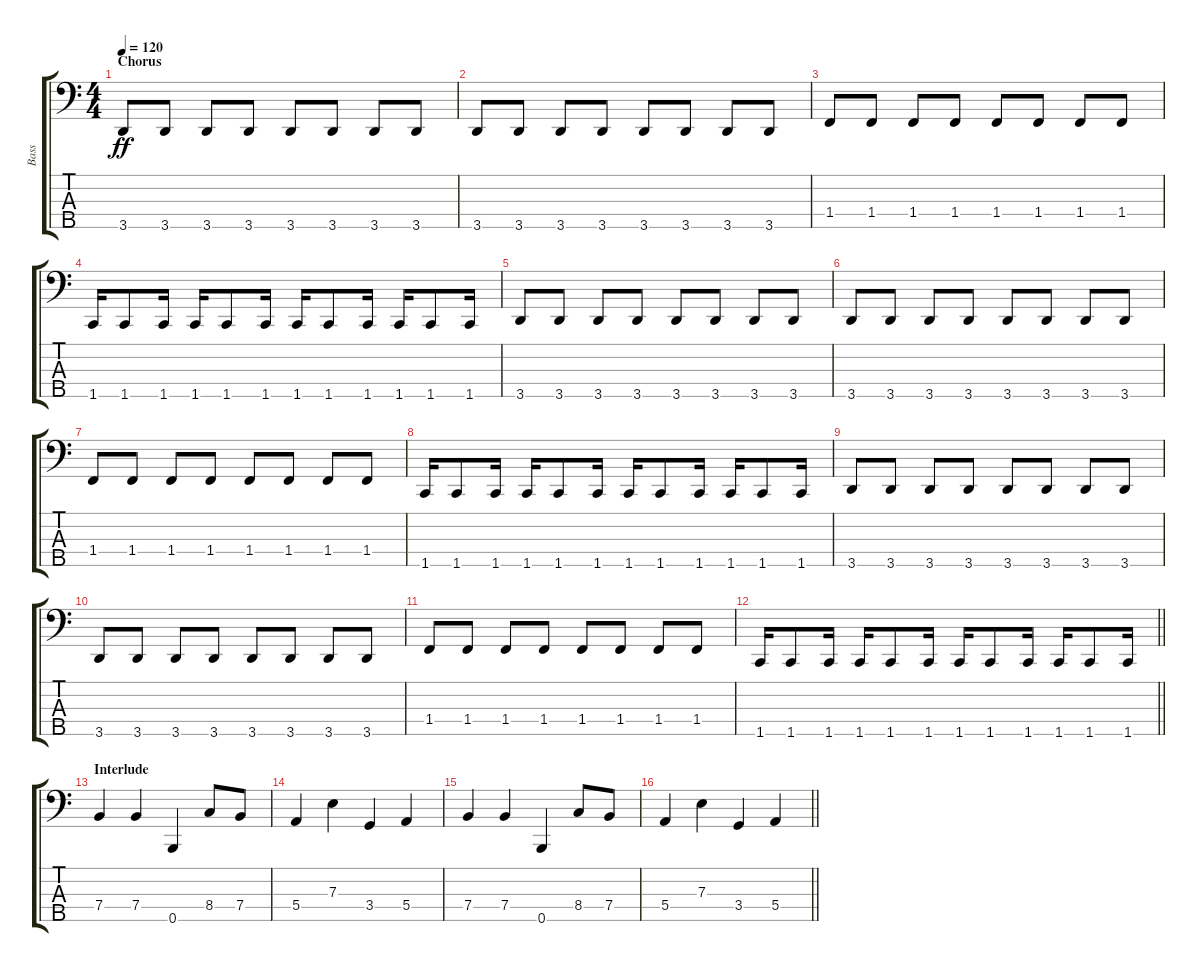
\track ("Bass" "Bass") {instrument electricbasspick}
\staff {score tabs}
\tuning (G2 D2 A1 E1 B0) {hide}
\ts (4 4)
\section ("" "Chorus")
\tempo 120
\clef f4
\ks c
3.5.8{dy ff} 3.5.8 3.5.8 3.5.8 3.5.8 3.5.8 3.5.8 3.5.8 |
3.5.8 3.5.8 3.5.8 3.5.8 3.5.8 3.5.8 3.5.8 3.5.8 |
1.4.8 1.4.8 1.4.8 1.4.8 1.4.8 1.4.8 1.4.8 1.4.8 |
1.5.16 1.5.8 1.5.16 1.5.16 1.5.8 1.5.16 1.5.16 1.5.8 1.5.16 1.5.16 1.5.8 1.5.16 |
3.5.8 3.5.8 3.5.8 3.5.8 3.5.8 3.5.8 3.5.8 3.5.8 |
3.5.8 3.5.8 3.5.8 3.5.8 3.5.8 3.5.8 3.5.8 3.5.8 |
1.4.8 1.4.8 1.4.8 1.4.8 1.4.8 1.4.8 1.4.8 1.4.8 |
1.5.16 1.5.8 1.5.16 1.5.16 1.5.8 1.5.16 1.5.16 1.5.8 1.5.16 1.5.16 1.5.8 1.5.16 |
3.5.8 3.5.8 3.5.8 3.5.8 3.5.8 3.5.8 3.5.8 3.5.8 |
3.5.8 3.5.8 3.5.8 3.5.8 3.5.8 3.5.8 3.5.8 3.5.8 |
1.4.8 1.4.8 1.4.8 1.4.8 1.4.8 1.4.8 1.4.8 1.4.8 |
\barLineRight lightlight
1.5.16 1.5.8 1.5.16 1.5.16 1.5.8 1.5.16 1.5.16 1.5.8 1.5.16 1.5.16 1.5.8 1.5.16 |
\section ("" "Interlude")
7.4.4 7.4.4 0.5.4 8.4.8 7.4.8 |
5.4.4 7.3.4 3.4.4 5.4.4 |
7.4.4 7.4.4 0.5.4 8.4.8 7.4.8 |
\barLineRight lightlight
5.4.4 7.3.4 3.4.4 5.4.4
